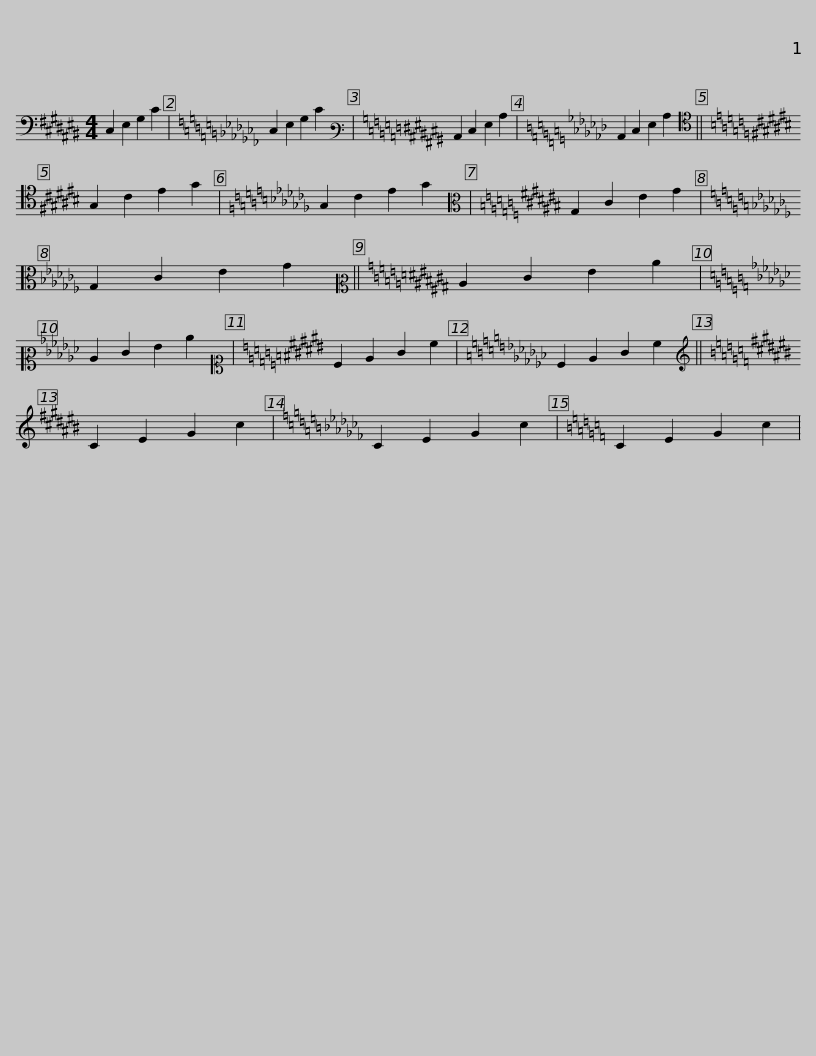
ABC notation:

X:1
L:1/8
M:4/4
I:linebreak $
K:C#
V:1 bass
V:1
 C,2 E,2 G,2 C2 |[K:Cb] C,2 E,2 G,2 C2 |[K:C#][K:bass3] C,2 E,2 G,2 C2 |[K:Cb] C,2 E,2 G,2 C2 ||$[K:C#][K:tenor] G,2 C2 E2 G2 | %5
[K:Cb] G,2 C2 E2 G2 |[K:C#][K:alto] G,2 C2 E2 G2 |[K:Cb] G,2 C2 E2 G2 ||$[K:C#][K:alto2] C2 E2 G2 c2 |[K:Cb] C2 E2 G2 c2 | %10
[K:C#][K:alto1] C2 E2 G2 c2 |[K:Cb] C2 E2 G2 c2 ||$[K:C#][K:treble] C2 E2 G2 c2 |[K:Cb] C2 E2 G2 c2 |[K:C] C2 E2 G2 c2 | %15
